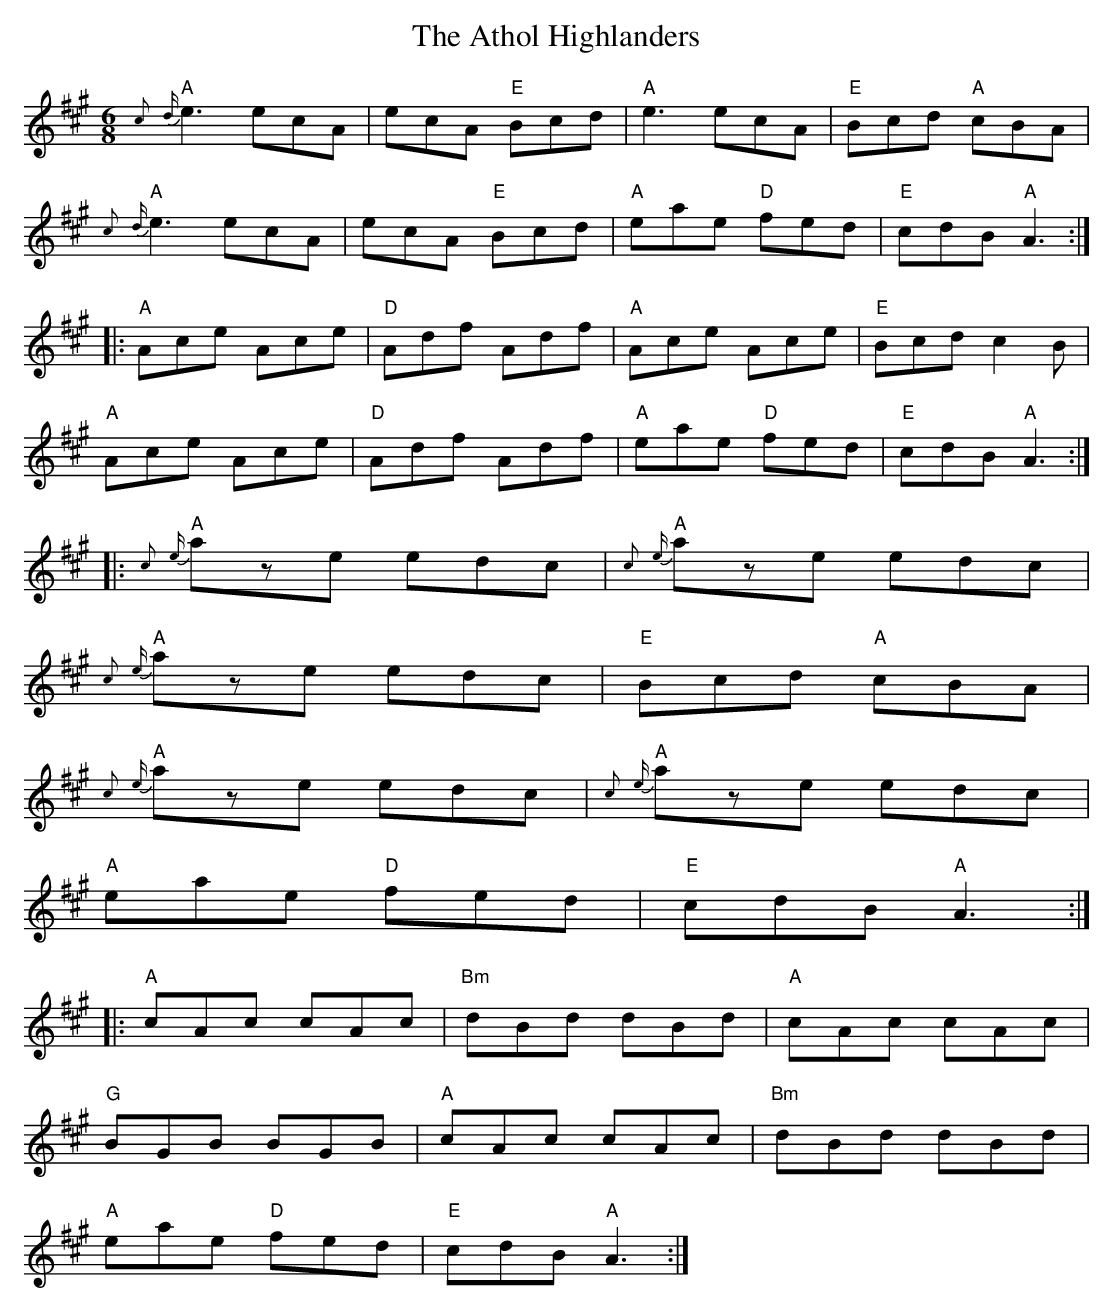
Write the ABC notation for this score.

X:1
T:Athol Highlanders, The
M:6/8
L:1/8
K:A
{c}{d}"A"e3 ecA|ecA "E"Bcd|"A"e3 ecA|"E"Bcd "A"cBA|
{c}{d}"A"e3 ecA|ecA "E"Bcd|"A"eae "D"fed|"E"cdB "A"A3::
"A"Ace Ace|"D"Adf Adf|"A"Ace Ace|"E"Bcd c2B|
"A"Ace Ace|"D"Adf Adf|"A"eae "D"fed|"E"cdB "A"A3::
{c}{e}"A"aze edc|{c}{e}"A"aze edc|
{c}{e}"A"aze edc|"E"Bcd "A"cBA|
{c}{e}"A"aze edc|{c}{e}"A"aze edc|
"A"eae "D"fed|"E"cdB "A"A3::
"A"cAc cAc|"Bm"dBd dBd|"A"cAc cAc|
"G"BGB BGB|"A"cAc cAc|"Bm"dBd dBd|
"A"eae "D"fed|"E"cdB "A"A3:|
